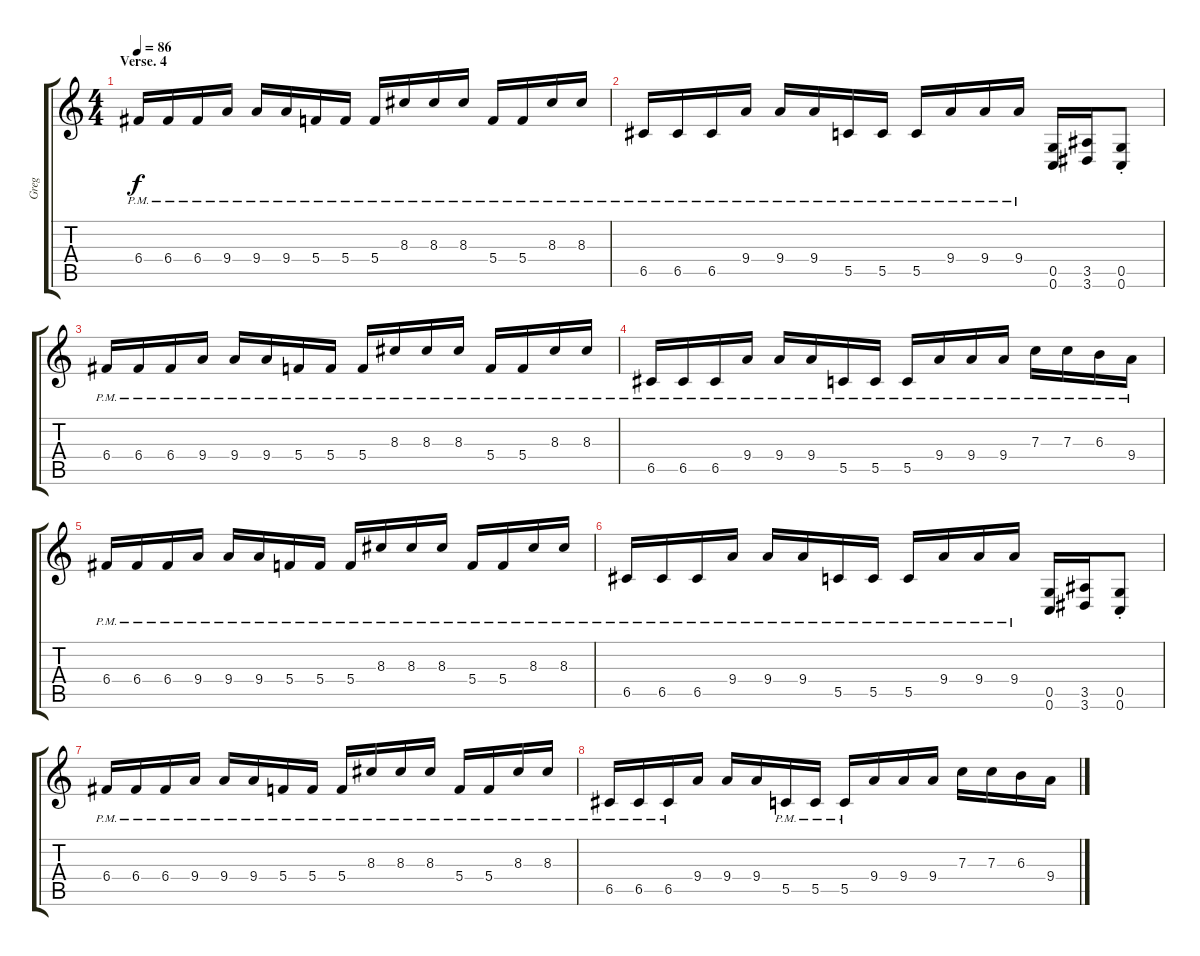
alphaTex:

\track ("Greg" "Greg") {instrument distortionguitar}
\staff {score tabs}
\tuning (D4 A3 F3 C3 G2 C2) {hide}
\ts (4 4)
\section ("" "Verse. 4")
\tempo 86
\clef g2
\ks c
6.4{pm}.16{dy f} 6.4{pm}.16 6.4{pm}.16 9.4{pm}.16 9.4{pm}.16 9.4{pm}.16 5.4{pm}.16 5.4{pm}.16 5.4{pm}.16 8.3{pm}.16 8.3{pm}.16 8.3{pm}.16 5.4{pm}.16 5.4{pm}.16 8.3{pm}.16 8.3{pm}.16 |
6.5{pm}.16 6.5{pm}.16 6.5{pm}.16 9.4{pm}.16 9.4{pm}.16 9.4{pm}.16 5.5{pm}.16 5.5{pm}.16 5.5{pm}.16 9.4{pm}.16 9.4{pm}.16 9.4{pm}.16 (0.5 0.6).16 (3.5 3.6).16 (0.5{st} 0.6{st}).8 |
6.4{pm}.16 6.4{pm}.16 6.4{pm}.16 9.4{pm}.16 9.4{pm}.16 9.4{pm}.16 5.4{pm}.16 5.4{pm}.16 5.4{pm}.16 8.3{pm}.16 8.3{pm}.16 8.3{pm}.16 5.4{pm}.16 5.4{pm}.16 8.3{pm}.16 8.3{pm}.16 |
6.5{pm}.16 6.5{pm}.16 6.5{pm}.16 9.4{pm}.16 9.4{pm}.16 9.4{pm}.16 5.5{pm}.16 5.5{pm}.16 5.5{pm}.16 9.4{pm}.16 9.4{pm}.16 9.4{pm}.16 7.3{pm}.16 7.3{pm}.16 6.3{pm}.16 9.4{pm}.16 |
6.4{pm}.16 6.4{pm}.16 6.4{pm}.16 9.4{pm}.16 9.4{pm}.16 9.4{pm}.16 5.4{pm}.16 5.4{pm}.16 5.4{pm}.16 8.3{pm}.16 8.3{pm}.16 8.3{pm}.16 5.4{pm}.16 5.4{pm}.16 8.3{pm}.16 8.3{pm}.16 |
6.5{pm}.16 6.5{pm}.16 6.5{pm}.16 9.4{pm}.16 9.4{pm}.16 9.4{pm}.16 5.5{pm}.16 5.5{pm}.16 5.5{pm}.16 9.4{pm}.16 9.4{pm}.16 9.4{pm}.16 (0.5 0.6).16 (3.5 3.6).16 (0.5{st} 0.6{st}).8 |
6.4{pm}.16 6.4{pm}.16 6.4{pm}.16 9.4{pm}.16 9.4{pm}.16 9.4{pm}.16 5.4{pm}.16 5.4{pm}.16 5.4{pm}.16 8.3{pm}.16 8.3{pm}.16 8.3{pm}.16 5.4{pm}.16 5.4{pm}.16 8.3{pm}.16 8.3{pm}.16 |
6.5{pm}.16 6.5{pm}.16 6.5{pm}.16 9.4.16 9.4.16 9.4.16 5.5{pm}.16 5.5{pm}.16 5.5{pm}.16 9.4.16 9.4.16 9.4.16 7.3.16 7.3.16 6.3.16 9.4.16
